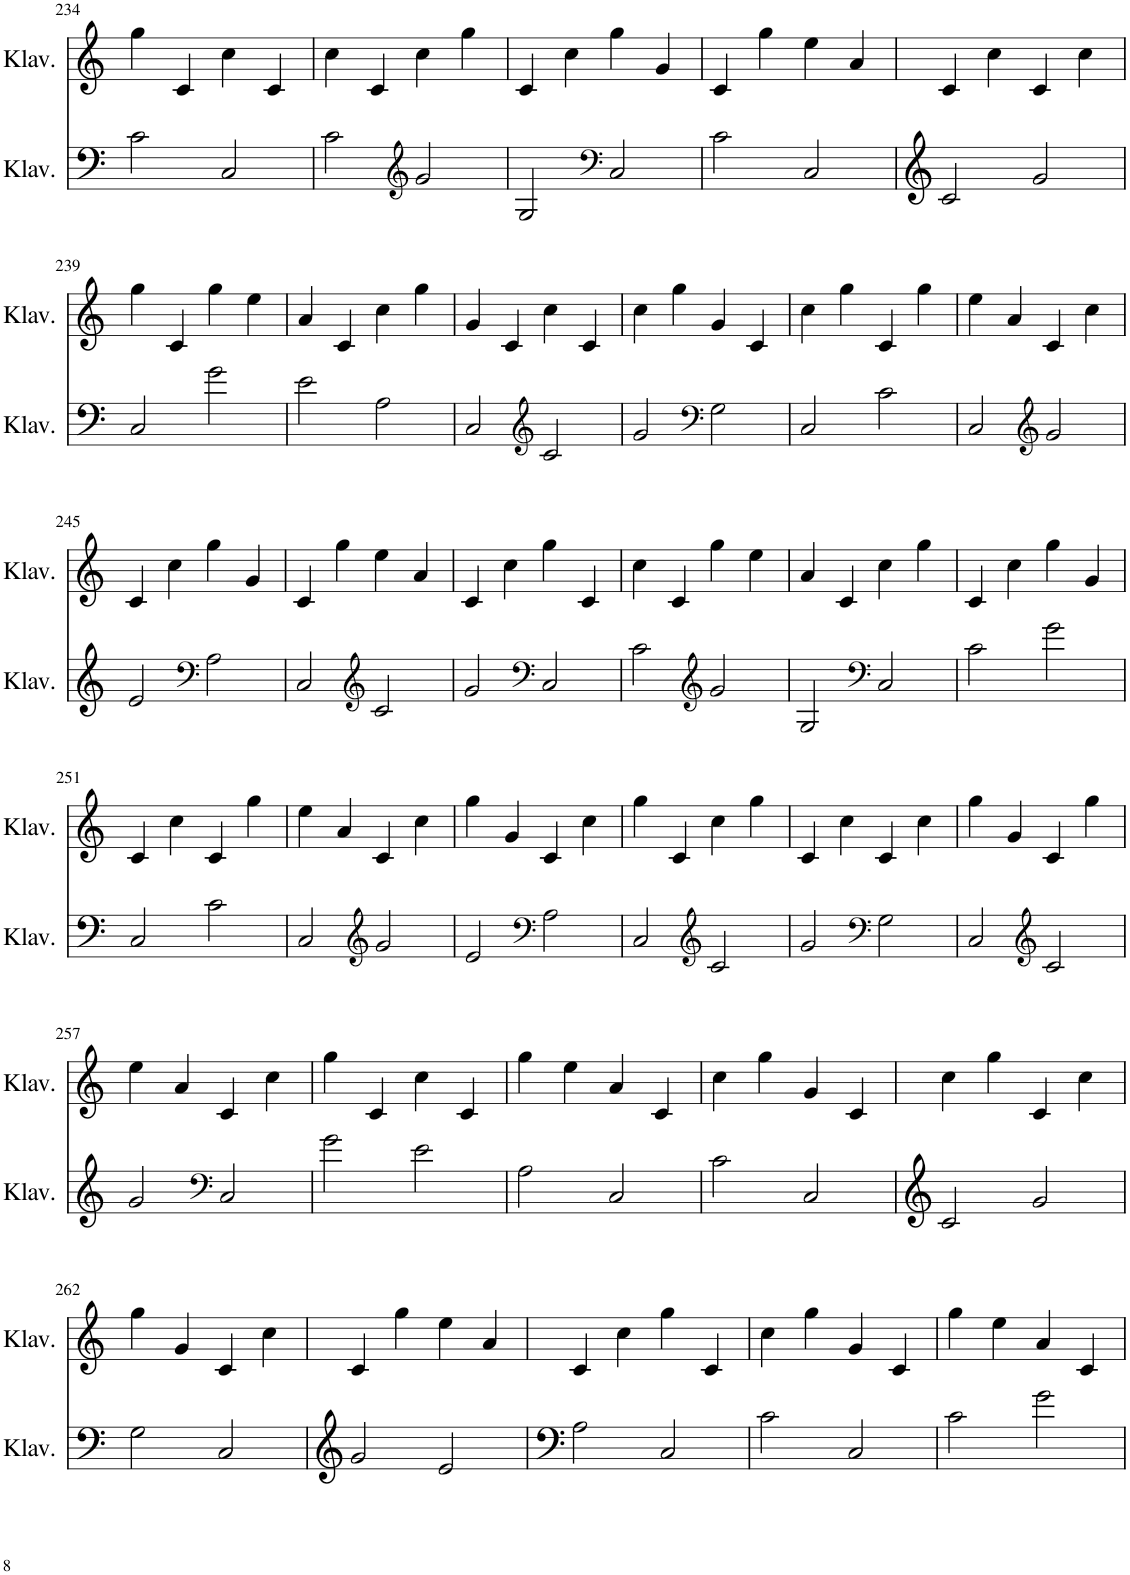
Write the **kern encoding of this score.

**kern	**kern
*part2	*part1
*staff2	*staff1
*I"Klavier	*I"Klavier
*I'Klav.	*I'Klav.
!!LO:PB:g=z
*clefF4	*clefG2
*k[]	*k[]
*M4/4	*M4/4
=234	=234
2c\	4gg\
.	4c/
2C/	4cc\
.	4c/
=235	=235
2c\	4cc\
.	4c/
*clefG2	*
2g/	4cc\
.	4gg\
=236	=236
2G/	4c/
.	4cc\
*clefF4	*
2C/	4gg\
.	4g/
=237	=237
2c\	4c/
.	4gg\
2C/	4ee\
.	4a/
=238	=238
2c/	4c/
.	4cc\
2g/	4c/
.	4cc\
!!LO:LB:g=z
=239	=239
2C/	4gg\
.	4c/
2g\	4gg\
.	4ee\
=240	=240
2e\	4a/
.	4c/
2A\	4cc\
.	4gg\
=241	=241
2C/	4g/
.	4c/
*clefG2	*
2c/	4cc\
.	4c/
=242	=242
2g/	4cc\
.	4gg\
*clefF4	*
2G\	4g/
.	4c/
=243	=243
2C/	4cc\
.	4gg\
2c\	4c/
.	4gg\
=244	=244
2C/	4ee\
.	4a/
*clefG2	*
2g/	4c/
.	4cc\
!!LO:LB:g=z
=245	=245
2e/	4c/
.	4cc\
*clefF4	*
2A\	4gg\
.	4g/
=246	=246
2C/	4c/
.	4gg\
*clefG2	*
2c/	4ee\
.	4a/
=247	=247
2g/	4c/
.	4cc\
*clefF4	*
2C/	4gg\
.	4c/
=248	=248
2c\	4cc\
.	4c/
*clefG2	*
2g/	4gg\
.	4ee\
=249	=249
2G/	4a/
.	4c/
*clefF4	*
2C/	4cc\
.	4gg\
=250	=250
2c\	4c/
.	4cc\
2g\	4gg\
.	4g/
!!LO:LB:g=z
=251	=251
2C/	4c/
.	4cc\
2c\	4c/
.	4gg\
=252	=252
2C/	4ee\
.	4a/
*clefG2	*
2g/	4c/
.	4cc\
=253	=253
2e/	4gg\
.	4g/
*clefF4	*
2A\	4c/
.	4cc\
=254	=254
2C/	4gg\
.	4c/
*clefG2	*
2c/	4cc\
.	4gg\
=255	=255
2g/	4c/
.	4cc\
*clefF4	*
2G\	4c/
.	4cc\
=256	=256
2C/	4gg\
.	4g/
*clefG2	*
2c/	4c/
.	4gg\
!!LO:LB:g=z
=257	=257
2g/	4ee\
.	4a/
*clefF4	*
2C/	4c/
.	4cc\
=258	=258
2g\	4gg\
.	4c/
2e\	4cc\
.	4c/
=259	=259
2A\	4gg\
.	4ee\
2C/	4a/
.	4c/
=260	=260
2c\	4cc\
.	4gg\
2C/	4g/
.	4c/
=261	=261
2c/	4cc\
.	4gg\
2g/	4c/
.	4cc\
!!LO:LB:g=z
=262	=262
2G\	4gg\
.	4g/
2C/	4c/
.	4cc\
=263	=263
2g/	4c/
.	4gg\
2e/	4ee\
.	4a/
=264	=264
2A\	4c/
.	4cc\
2C/	4gg\
.	4c/
=265	=265
2c\	4cc\
.	4gg\
2C/	4g/
.	4c/
=266	=266
2c\	4gg\
.	4ee\
2g\	4a/
.	4c/
=	=
*-	*-
